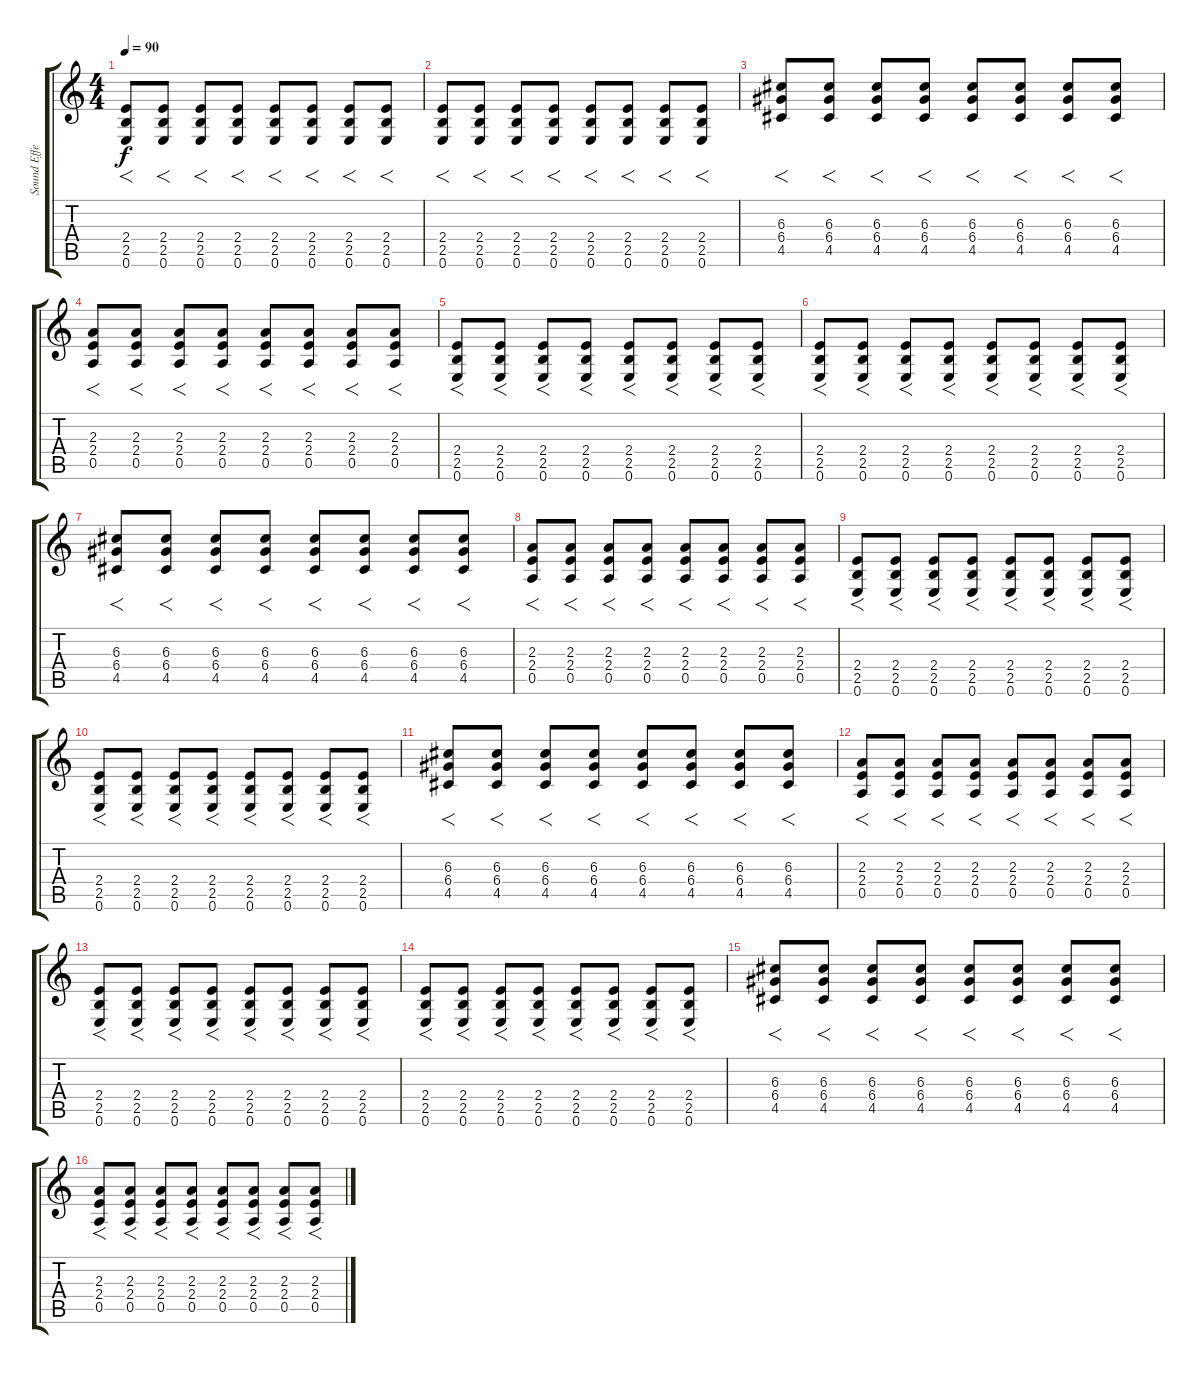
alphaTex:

\track ("Sound Effects" "Sound Effe") {instrument guitarharmonics}
\staff {score tabs}
\tuning (E4 B3 G3 D3 A2 E2) {hide}
\ts (4 4)
\tempo 90
\clef g2
\ks c
(2.4 2.5 0.6).8{f dy f} (2.4 2.5 0.6).8{f} (2.4 2.5 0.6).8{f} (2.4 2.5 0.6).8{f} (2.4 2.5 0.6).8{f} (2.4 2.5 0.6).8{f} (2.4 2.5 0.6).8{f} (2.4 2.5 0.6).8{f} |
(2.4 2.5 0.6).8{f} (2.4 2.5 0.6).8{f} (2.4 2.5 0.6).8{f} (2.4 2.5 0.6).8{f} (2.4 2.5 0.6).8{f} (2.4 2.5 0.6).8{f} (2.4 2.5 0.6).8{f} (2.4 2.5 0.6).8{f} |
(6.3 6.4 4.5).8{f} (6.3 6.4 4.5).8{f} (6.3 6.4 4.5).8{f} (6.3 6.4 4.5).8{f} (6.3 6.4 4.5).8{f} (6.3 6.4 4.5).8{f} (6.3 6.4 4.5).8{f} (6.3 6.4 4.5).8{f} |
(2.3 2.4 0.5).8{f} (2.3 2.4 0.5).8{f} (2.3 2.4 0.5).8{f} (2.3 2.4 0.5).8{f} (2.3 2.4 0.5).8{f} (2.3 2.4 0.5).8{f} (2.3 2.4 0.5).8{f} (2.3 2.4 0.5).8{f} |
(2.4 2.5 0.6).8{f} (2.4 2.5 0.6).8{f} (2.4 2.5 0.6).8{f} (2.4 2.5 0.6).8{f} (2.4 2.5 0.6).8{f} (2.4 2.5 0.6).8{f} (2.4 2.5 0.6).8{f} (2.4 2.5 0.6).8{f} |
(2.4 2.5 0.6).8{f} (2.4 2.5 0.6).8{f} (2.4 2.5 0.6).8{f} (2.4 2.5 0.6).8{f} (2.4 2.5 0.6).8{f} (2.4 2.5 0.6).8{f} (2.4 2.5 0.6).8{f} (2.4 2.5 0.6).8{f} |
(6.3 6.4 4.5).8{f} (6.3 6.4 4.5).8{f} (6.3 6.4 4.5).8{f} (6.3 6.4 4.5).8{f} (6.3 6.4 4.5).8{f} (6.3 6.4 4.5).8{f} (6.3 6.4 4.5).8{f} (6.3 6.4 4.5).8{f} |
(2.3 2.4 0.5).8{f} (2.3 2.4 0.5).8{f} (2.3 2.4 0.5).8{f} (2.3 2.4 0.5).8{f} (2.3 2.4 0.5).8{f} (2.3 2.4 0.5).8{f} (2.3 2.4 0.5).8{f} (2.3 2.4 0.5).8{f} |
(2.4 2.5 0.6).8{f} (2.4 2.5 0.6).8{f} (2.4 2.5 0.6).8{f} (2.4 2.5 0.6).8{f} (2.4 2.5 0.6).8{f} (2.4 2.5 0.6).8{f} (2.4 2.5 0.6).8{f} (2.4 2.5 0.6).8{f} |
(2.4 2.5 0.6).8{f} (2.4 2.5 0.6).8{f} (2.4 2.5 0.6).8{f} (2.4 2.5 0.6).8{f} (2.4 2.5 0.6).8{f} (2.4 2.5 0.6).8{f} (2.4 2.5 0.6).8{f} (2.4 2.5 0.6).8{f} |
(6.3 6.4 4.5).8{f} (6.3 6.4 4.5).8{f} (6.3 6.4 4.5).8{f} (6.3 6.4 4.5).8{f} (6.3 6.4 4.5).8{f} (6.3 6.4 4.5).8{f} (6.3 6.4 4.5).8{f} (6.3 6.4 4.5).8{f} |
(2.3 2.4 0.5).8{f} (2.3 2.4 0.5).8{f} (2.3 2.4 0.5).8{f} (2.3 2.4 0.5).8{f} (2.3 2.4 0.5).8{f} (2.3 2.4 0.5).8{f} (2.3 2.4 0.5).8{f} (2.3 2.4 0.5).8{f} |
(2.4 2.5 0.6).8{f} (2.4 2.5 0.6).8{f} (2.4 2.5 0.6).8{f} (2.4 2.5 0.6).8{f} (2.4 2.5 0.6).8{f} (2.4 2.5 0.6).8{f} (2.4 2.5 0.6).8{f} (2.4 2.5 0.6).8{f} |
(2.4 2.5 0.6).8{f} (2.4 2.5 0.6).8{f} (2.4 2.5 0.6).8{f} (2.4 2.5 0.6).8{f} (2.4 2.5 0.6).8{f} (2.4 2.5 0.6).8{f} (2.4 2.5 0.6).8{f} (2.4 2.5 0.6).8{f} |
(6.3 6.4 4.5).8{f} (6.3 6.4 4.5).8{f} (6.3 6.4 4.5).8{f} (6.3 6.4 4.5).8{f} (6.3 6.4 4.5).8{f} (6.3 6.4 4.5).8{f} (6.3 6.4 4.5).8{f} (6.3 6.4 4.5).8{f} |
(2.3 2.4 0.5).8{f} (2.3 2.4 0.5).8{f} (2.3 2.4 0.5).8{f} (2.3 2.4 0.5).8{f} (2.3 2.4 0.5).8{f} (2.3 2.4 0.5).8{f} (2.3 2.4 0.5).8{f} (2.3 2.4 0.5).8{f}
